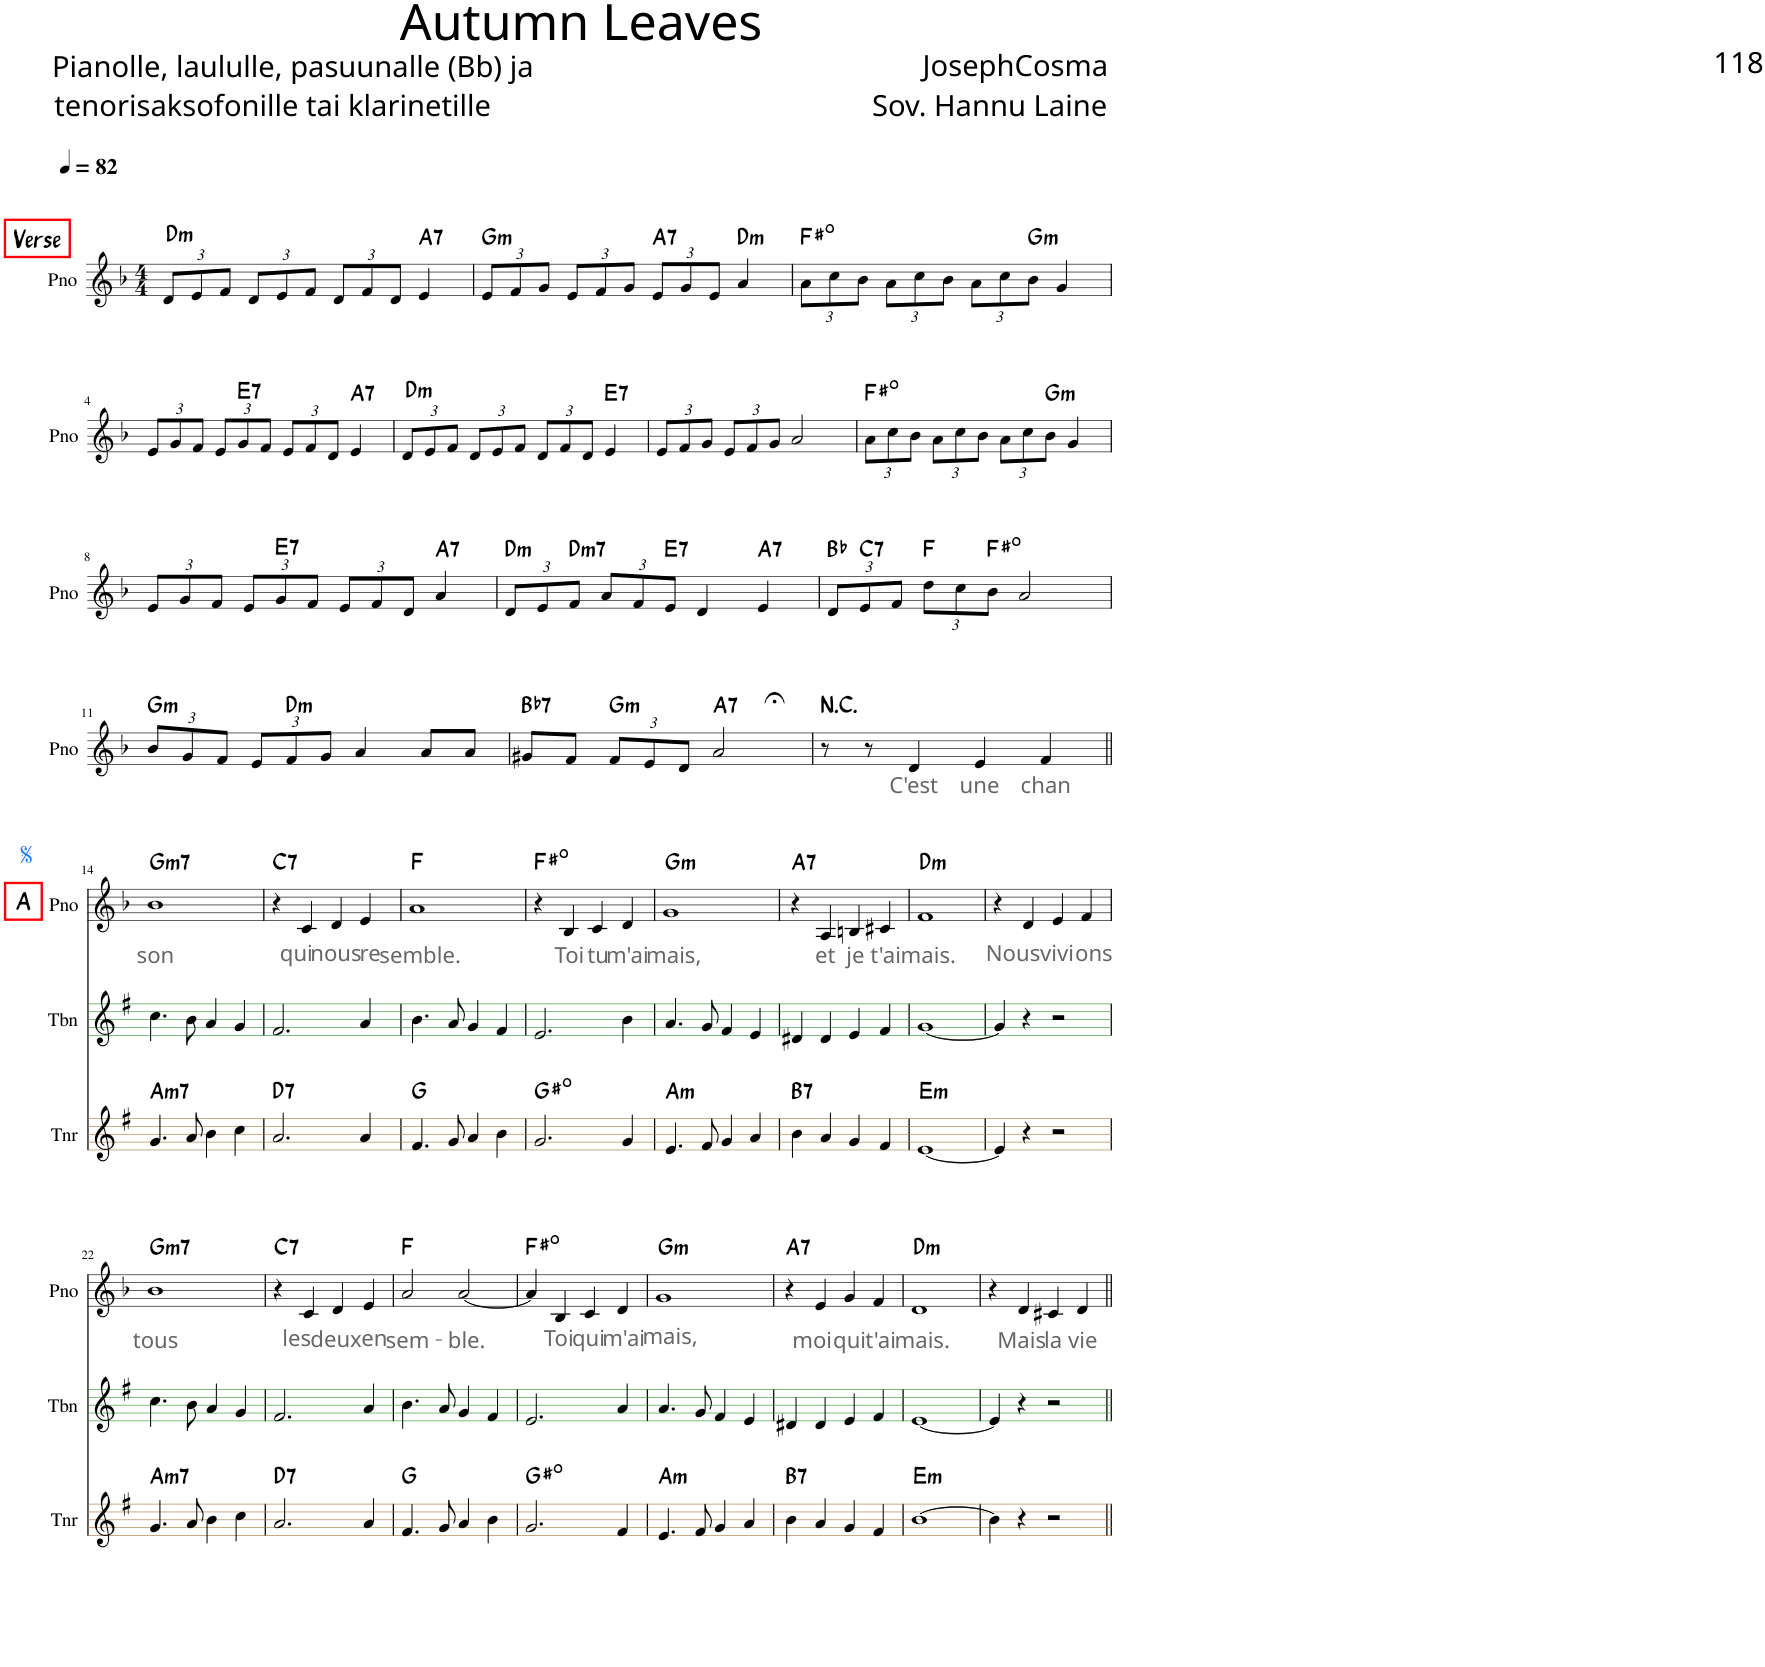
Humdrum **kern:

**kern	**harte	**kern	**kern	**text	**harte
*part3	*part3	*part2	*part1	*part1	*part1
*staff3	*	*staff2	*staff1	*staff1	*
*I"Tnr	*	*I"Tbn	*I"Pno	*	*
*I'Tnr	*	*I'Tbn	*I'Pno	*	*
*stria5	*	*stria5	*	*	*
*clefG2	*	*clefG2	*clefG2	*	*
*Trd8c14	*	*Trd8c14	*	*	*
*k[f#]	*	*k[f#]	*k[b-]	*	*
*M4/4	*	*M4/4	*M4/4	*	*
*MM82	*	*MM82	*MM82	*	*
*	*	*	*Xbrackettup	*	*
=1	=1	=1	=1	=1	=1
!	!	!	!LO:TX:a:B:t=Verse	!	!LO:H:kt=m
1r	.	1r	12d/L	.	D:min
.	.	.	12e/	.	.
.	.	.	12f/J	.	.
.	.	.	12d/L	.	.
.	.	.	12e/	.	.
.	.	.	12f/J	.	.
.	.	.	12d/L	.	.
.	.	.	12f/	.	.
.	.	.	12d/J	.	.
!	!	!	!	!	!LO:H:kt=7
.	.	.	4e/	.	A:7
=2	=2	=2	=2	=2	=2
!	!	!	!	!	!LO:H:kt=m
1r	.	1r	12e/L	.	G:min
.	.	.	12f/	.	.
.	.	.	12g/J	.	.
.	.	.	12e/L	.	.
.	.	.	12f/	.	.
.	.	.	12g/J	.	.
!	!	!	!	!	!LO:H:kt=7
.	.	.	12e/L	.	A:7
.	.	.	12g/	.	.
.	.	.	12e/J	.	.
!	!	!	!	!	!LO:H:kt=m
.	.	.	4a/	.	D:min
=3	=3	=3	=3	=3	=3
1r	.	1r	12a\L	.	F#:dim
.	.	.	12cc\	.	.
.	.	.	12b-\J	.	.
.	.	.	12a\L	.	.
.	.	.	12cc\	.	.
.	.	.	12b-\J	.	.
.	.	.	12a\L	.	.
.	.	.	12cc\	.	.
!	!	!	!	!	!LO:H:kt=m
.	.	.	12b-\J	.	G:min
.	.	.	4g/	.	.
!!LO:LB:g=z
=4	=4	=4	=4	=4	=4
1r	.	1r	12e/L	.	.
.	.	.	12g/	.	.
.	.	.	12f/J	.	.
.	.	.	12e/L	.	.
!	!	!	!	!	!LO:H:kt=7
.	.	.	12g/	.	E:7
.	.	.	12f/J	.	.
.	.	.	12e/L	.	.
.	.	.	12f/	.	.
.	.	.	12d/J	.	.
!	!	!	!	!	!LO:H:kt=7
.	.	.	4e/	.	A:7
=5	=5	=5	=5	=5	=5
!	!	!	!	!	!LO:H:kt=m
1r	.	1r	12d/L	.	D:min
.	.	.	12e/	.	.
.	.	.	12f/J	.	.
.	.	.	12d/L	.	.
.	.	.	12e/	.	.
.	.	.	12f/J	.	.
.	.	.	12d/L	.	.
.	.	.	12f/	.	.
.	.	.	12d/J	.	.
!	!	!	!	!	!LO:H:kt=7
.	.	.	4e/	.	E:7
=6	=6	=6	=6	=6	=6
1r	.	1r	12e/L	.	.
.	.	.	12f/	.	.
.	.	.	12g/J	.	.
.	.	.	12e/L	.	.
.	.	.	12f/	.	.
.	.	.	12g/J	.	.
.	.	.	2a/	.	.
=7	=7	=7	=7	=7	=7
1r	.	1r	12a\L	.	F#:dim
.	.	.	12cc\	.	.
.	.	.	12b-\J	.	.
.	.	.	12a\L	.	.
.	.	.	12cc\	.	.
.	.	.	12b-\J	.	.
.	.	.	12a\L	.	.
.	.	.	12cc\	.	.
!	!	!	!	!	!LO:H:kt=m
.	.	.	12b-\J	.	G:min
.	.	.	4g/	.	.
!!LO:LB:g=z
=8	=8	=8	=8	=8	=8
1r	.	1r	12e/L	.	.
.	.	.	12g/	.	.
.	.	.	12f/J	.	.
.	.	.	12e/L	.	.
!	!	!	!	!	!LO:H:kt=7
.	.	.	12g/	.	E:7
.	.	.	12f/J	.	.
.	.	.	12e/L	.	.
.	.	.	12f/	.	.
.	.	.	12d/J	.	.
!	!	!	!	!	!LO:H:kt=7
.	.	.	4a/	.	A:7
=9	=9	=9	=9	=9	=9
!	!	!	!	!	!LO:H:kt=m
1r	.	1r	12d/L	.	D:min
.	.	.	12e/	.	.
!	!	!	!	!	!LO:H:kt=m7
.	.	.	12f/J	.	D:min7
.	.	.	12a/L	.	.
.	.	.	12f/	.	.
!	!	!	!	!	!LO:H:kt=7
.	.	.	12e/J	.	E:7
.	.	.	4d/	.	.
!	!	!	!	!	!LO:H:kt=7
.	.	.	4e/	.	A:7
=10	=10	=10	=10	=10	=10
1r	.	1r	12d/L	.	Bb:maj
!	!	!	!	!	!LO:H:kt=7
.	.	.	12e/	.	C:7
.	.	.	12f/J	.	.
.	.	.	12dd\L	.	F:maj
.	.	.	12cc\	.	.
.	.	.	12b-\J	.	F#:dim
.	.	.	2a/	.	.
!!LO:LB:g=z
=11	=11	=11	=11	=11	=11
!	!	!	!	!	!LO:H:kt=m
1r	.	1r	12b-/L	.	G:min
.	.	.	12g/	.	.
.	.	.	12f/J	.	.
.	.	.	12e/L	.	.
!	!	!	!	!	!LO:H:kt=m
.	.	.	12f/	.	D:min
.	.	.	12g/J	.	.
.	.	.	4a/	.	.
.	.	.	8a/L	.	.
.	.	.	8a/J	.	.
=12	=12	=12	=12	=12	=12
!	!	!	!	!	!LO:H:kt=7
1r	.	1r	8g#X/L	.	Bb:7
.	.	.	8f/J	.	.
!	!	!	!	!	!LO:H:kt=m
.	.	.	12f/L	.	G:min
.	.	.	12e/	.	.
.	.	.	12d/J	.	.
!	!	!	!	!	!LO:H:kt=7
.	.	.	2a;</	.	A:7
=13	=13	=13	=13	=13	=13
!	!	!	!	!	!LO:H:kt=N.C.
1r	.	1r	8r	.	N
.	.	.	8r	.	.
!	!	!	!	!LO:LY:b:color=#666666	!
.	.	.	4d/	C'est	.
!	!	!	!	!LO:LY:b:color=#666666	!
.	.	.	4e/	une	.
!	!	!	!	!LO:LY:b:color=#666666	!
.	.	.	4f/	chan	.
!!LO:LB:g=z
=14||	=14||	=14||	=14||	=14||	=14||
!	!	!	!LO:TX:a:B:t=A	!	!
!	!LO:H:kt=m7	!	!	!LO:LY:b:color=#666666	!LO:H:kt=m7
4.g/	A:min7	4.cc\	1b-	-son	G:min7
8a/	.	8b\	.	.	.
4b\	.	4a/	.	.	.
4cc\	.	4g/	.	.	.
=15	=15	=15	=15	=15	=15
!	!LO:H:kt=7	!	!	!	!LO:H:kt=7
2.a/	D:7	2.f#/	4r	.	C:7
!	!	!	!	!LO:LY:b:color=#666666	!
.	.	.	4c/	qui	.
!	!	!	!	!LO:LY:b:color=#666666	!
.	.	.	4d/	nous	.
!	!	!	!	!LO:LY:b:color=#666666	!
4a/	.	4a/	4e/	re-	.
=16	=16	=16	=16	=16	=16
!	!	!	!	!LO:LY:b:color=#666666	!
4.f#/	G:maj	4.b\	1a	-semble.	F:maj
8g/	.	8a/	.	.	.
4a/	.	4g/	.	.	.
4b\	.	4f#/	.	.	.
=17	=17	=17	=17	=17	=17
2.g/	G#:dim	2.e/	4r	.	F#:dim
!	!	!	!	!LO:LY:b:color=#666666	!
.	.	.	4B-/	Toi	.
!	!	!	!	!LO:LY:b:color=#666666	!
.	.	.	4c/	tu	.
!	!	!	!	!LO:LY:b:color=#666666	!
4g/	.	4b\	4d/	m'ai-	.
=18	=18	=18	=18	=18	=18
!	!LO:H:kt=m	!	!	!LO:LY:b:color=#666666	!LO:H:kt=m
4.e/	A:min	4.a/	1g	-mais,	G:min
8f#/	.	8g/	.	.	.
4g/	.	4f#/	.	.	.
4a/	.	4e/	.	.	.
=19	=19	=19	=19	=19	=19
!	!LO:H:kt=7	!	!	!	!LO:H:kt=7
4b\	B:7	4d#X/	4r	.	A:7
!	!	!	!	!LO:LY:b:color=#666666	!
4a/	.	4d#/	4A/	et	.
!	!	!	!	!LO:LY:b:color=#666666	!
4g/	.	4e/	4Bn/	je	.
!	!	!	!	!LO:LY:b:color=#666666	!
4f#/	.	4f#/	4c#X/	t'ai-	.
=20	=20	=20	=20	=20	=20
!	!LO:H:kt=m	!	!	!LO:LY:b:color=#666666	!LO:H:kt=m
[1e	E:min	[1g	1f	-mais.	D:min
=21	=21	=21	=21	=21	=21
4e/]	.	4g/]	4r	.	.
!	!	!	!	!LO:LY:b:color=#666666	!
4r	.	4r	4d/	Nous	.
!	!	!	!	!LO:LY:b:color=#666666	!
2r	.	2r	4e/	vivi-	.
!	!	!	!	!LO:LY:b:color=#666666	!
.	.	.	4f/	-ons	.
!!LO:LB:g=z
=22	=22	=22	=22	=22	=22
!	!LO:H:kt=m7	!	!	!LO:LY:b:color=#666666	!LO:H:kt=m7
4.g/	A:min7	4.cc\	1b-	tous	G:min7
8a/	.	8b\	.	.	.
4b\	.	4a/	.	.	.
4cc\	.	4g/	.	.	.
=23	=23	=23	=23	=23	=23
!	!LO:H:kt=7	!	!	!	!LO:H:kt=7
2.a/	D:7	2.f#/	4r	.	C:7
!	!	!	!	!LO:LY:b:color=#666666	!
.	.	.	4c/	les	.
!	!	!	!	!LO:LY:b:color=#666666	!
.	.	.	4d/	deux	.
!	!	!	!	!LO:LY:b:color=#666666	!
4a/	.	4a/	4e/	en-	.
=24	=24	=24	=24	=24	=24
!	!	!	!	!LO:LY:b:color=#666666	!
4.f#/	G:maj	4.b\	2a/	-sem-	F:maj
8g/	.	8a/	.	.	.
!	!	!	!	!LO:LY:b:color=#666666	!
4a/	.	4g/	[2a/	-ble.	.
4b\	.	4f#/	.	.	.
=25	=25	=25	=25	=25	=25
2.g/	G#:dim	2.e/	4a/]	.	F#:dim
!	!	!	!	!LO:LY:b:color=#666666	!
.	.	.	4B-/	Toi	.
!	!	!	!	!LO:LY:b:color=#666666	!
.	.	.	4c/	qui	.
!	!	!	!	!LO:LY:b:color=#666666	!
4f#/	.	4a/	4d/	m'ai-	.
=26	=26	=26	=26	=26	=26
!	!LO:H:kt=m	!	!	!LO:LY:b:color=#666666	!LO:H:kt=m
4.e/	A:min	4.a/	1g	-mais,	G:min
8f#/	.	8g/	.	.	.
4g/	.	4f#/	.	.	.
4a/	.	4e/	.	.	.
=27	=27	=27	=27	=27	=27
!	!LO:H:kt=7	!	!	!	!LO:H:kt=7
4b\	B:7	4d#X/	4r	.	A:7
!	!	!	!	!LO:LY:b:color=#666666	!
4a/	.	4d#/	4e/	moi	.
!	!	!	!	!LO:LY:b:color=#666666	!
4g/	.	4e/	4g/	qui	.
!	!	!	!	!LO:LY:b:color=#666666	!
4f#/	.	4f#/	4f/	t'ai-	.
=28	=28	=28	=28	=28	=28
!	!LO:H:kt=m	!	!	!LO:LY:b:color=#666666	!LO:H:kt=m
[1b	E:min	[1e	1d	-mais.	D:min
=29	=29	=29	=29	=29	=29
4b\]	.	4e/]	4r	.	.
!	!	!	!	!LO:LY:b:color=#666666	!
4r	.	4r	4d/	Mais	.
!	!	!	!	!LO:LY:b:color=#666666	!
2r	.	2r	4c#X/	la	.
!	!	!	!	!LO:LY:b:color=#666666	!
.	.	.	4d/	vie	.
=||	=||	=||	=||	=||	=||
*-	*-	*-	*-	*-	*-
